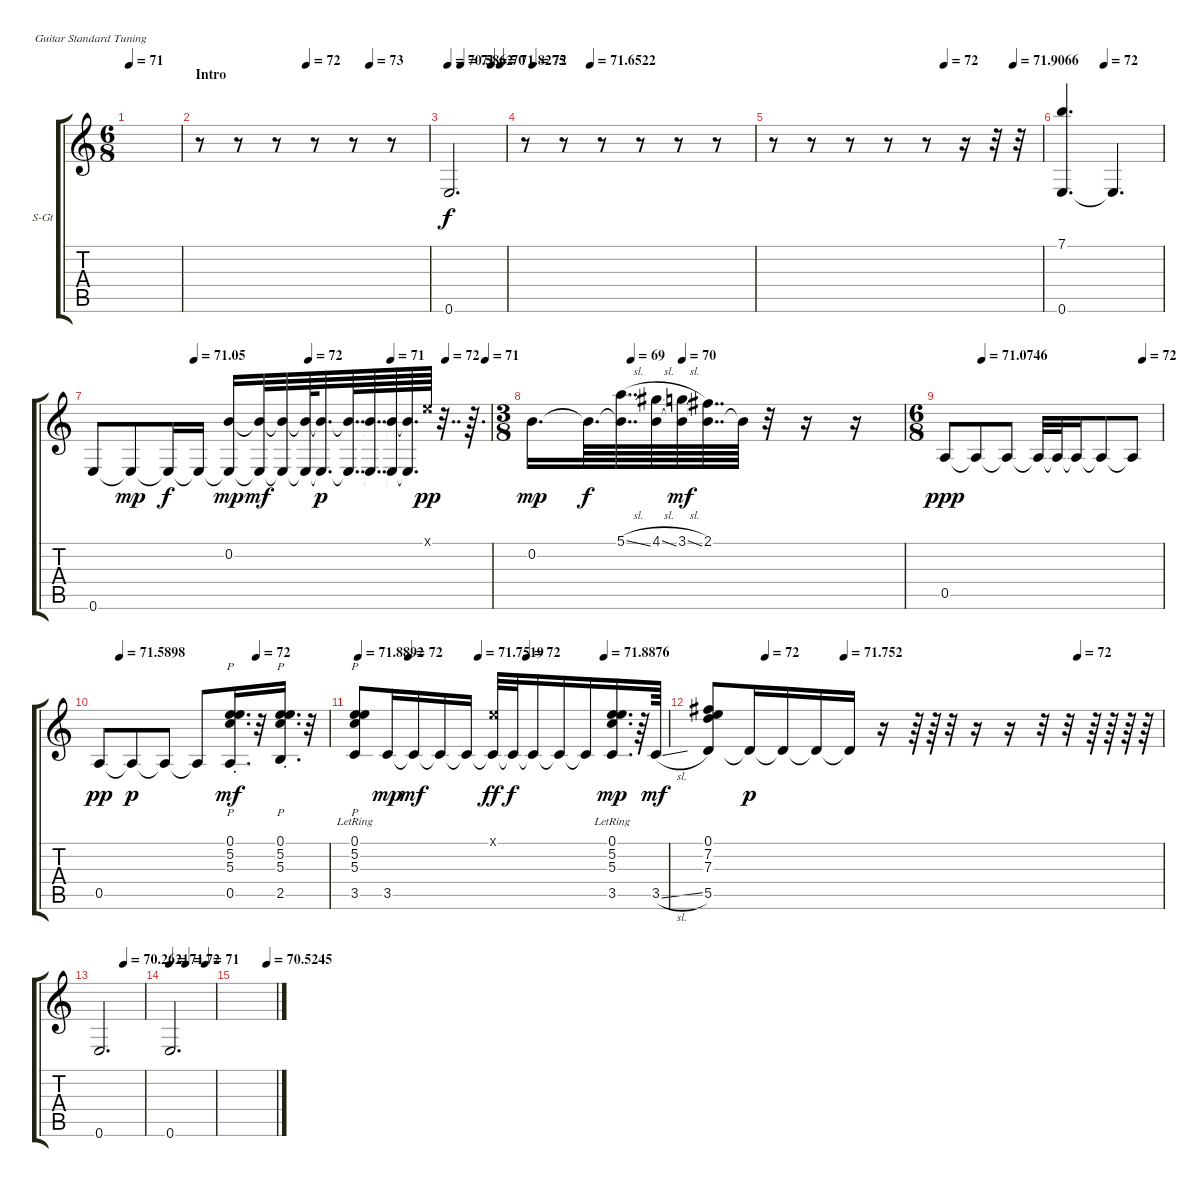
\bracketExtendMode groupsimilarinstruments
\firstSystemTrackNameOrientation horizontal
\otherSystemsTrackNameOrientation horizontal
\track ("Acoustic clean 1 doubling" "S-Gt") {instrument acousticguitarsteel}
\staff {score tabs}
\tuning (E4 B3 G3 D3 A2 E2)
\ts (6 8)
\beaming (8 3 3)
\tempo 71
\clef g2
\scale
0.12381
\ks c
|
\section ("" "Intro")
\tempo (72 0.46875)
\tempo (73 0.74375)
\scale
0.366609 r.8 r.8 r.8 r.8 r.8 r.8 |
\tempo
70.5862
\tempo (71 0.225)
\tempo (70 0.75625)
\tempo (71.8275 0.9125)
\scale
0.254545 0.6.2{d} |
\tempo (72 0.0375)
\tempo (71.6522 0.2875)
\scale
0.254545 r.8 r.8 r.8 r.8 r.8 r.8 |
\tempo (72 0.6375)
\tempo (71.9066 0.89375)
r.8 r.8 r.8 r.8 r.8 r.16 r.32 r.32 |
\tempo (72 0.425)
(0.6 7.1).4{d} 0.6{t}.4{d} |
\tempo (71.05 0.25625)
\tempo (72 0.54375)
\tempo (71 0.75)
\tempo (72 0.8875)
\tempo (71 0.9875)
0.6.8 0.6{t}.8{dy mp} 0.6{t}.16{dy f} 0.6{t}.16 (0.2 0.6{t}).16{dy mp} (0.2{t} 0.6{t}).32{dy mf} (0.2{t} 0.6{t}).32 (0.2{t} 0.6{t}).64 (0.2{t} 0.6{t}).32{d dy p} (0.2{t} 0.6{t}).64{dd} (0.2{t} 0.6{t}).64{dd} (0.6{t} 0.2{t}).64 (0.6{t} 0.2{t}).64{d} 0.1{x}.64{dy pp} r.32{dd} r.64{d} |
\ts (3 8)
\beaming (8 3)
\tempo (69 0.26875)
\tempo (70 0.40625)
\scale
0.401839 0.2.16{d dy mp} 0.2{t}.64{d dy f} (5.1{sl} 0.2{t}).64{dd} (4.1{sl} 0.2{t}).64 (3.1{sl} 0.2{t}).64{dy mf} (2.1 0.2{t}).64{dd} 0.2{t}.64 r.32 r.16 r.16 |
\ts (6 8)
\beaming (8 3 3)
\tempo (71.0746 0.175)
\tempo (72 0.9125)
\scale
0.312549 0.5.8{dy ppp} 0.5{t}.8 0.5{t}.8 0.5{t}.32 0.5{t}.32 0.5{t}.16 0.5{t}.8 0.5{t}.8 |
\tempo (71.5898 0.09375)
\tempo (72 0.6875)
\scale
0.285383 0.5.8{dy pp} 0.5{t}.8{dy p} 0.5{t}.8 0.5{t}.8 (0.1{st} 5.2{st} 5.3{st} 0.5{st}).16{p d dy mf} r.32 (0.1{st} 5.2{st} 5.3{st} 2.5{st}).16{p d} r.32 |
\tempo
71.8892
\tempo (72 0.1625)
\tempo (71.7519 0.3875)
\tempo (72 0.54375)
\tempo (71.8876 0.79375)
\scale
0.331378 (0.1{lr} 5.2{lr} 5.3{lr} 3.5{lr}).8{p} 3.5.16{dy mp} 3.5{t}.16{dy mf} 3.5{t}.16 3.5{t}.16 (3.5{t} 0.1{x}).32{dy ff} 3.5{t}.32{dy f} 3.5{t}.16 3.5{t}.16 3.5{t}.16 (0.1{lr} 5.2{lr} 5.3{lr} 3.5{lr}).16{d dy mp} r.64 3.5{sl}.64{dy mf} |
\tempo (72 0.11875)
\tempo (71.752 0.29375)
\tempo (72 0.8125)
\scale
0.338906 (7.2 7.3 5.5 0.1).8 5.5{t}.16{dy p} 5.5{t}.16 5.5{t}.16 5.5{t}.16 r.16 r.64 r.64 r.32 r.16 r.16 r.32 r.32 r.64 r.64 r.64 r.64 |
\tempo (70.2621 0.55625)
\scale
0.324476 0.6.2{d} |
\tempo (71 0.0125)
\tempo (72 0.36875)
\tempo (71 0.79375)
\scale
0.35 0.6.2{d} |
\tempo (70.5245 0.78125)
\scale
0.318571 |
\scale
0.331201
